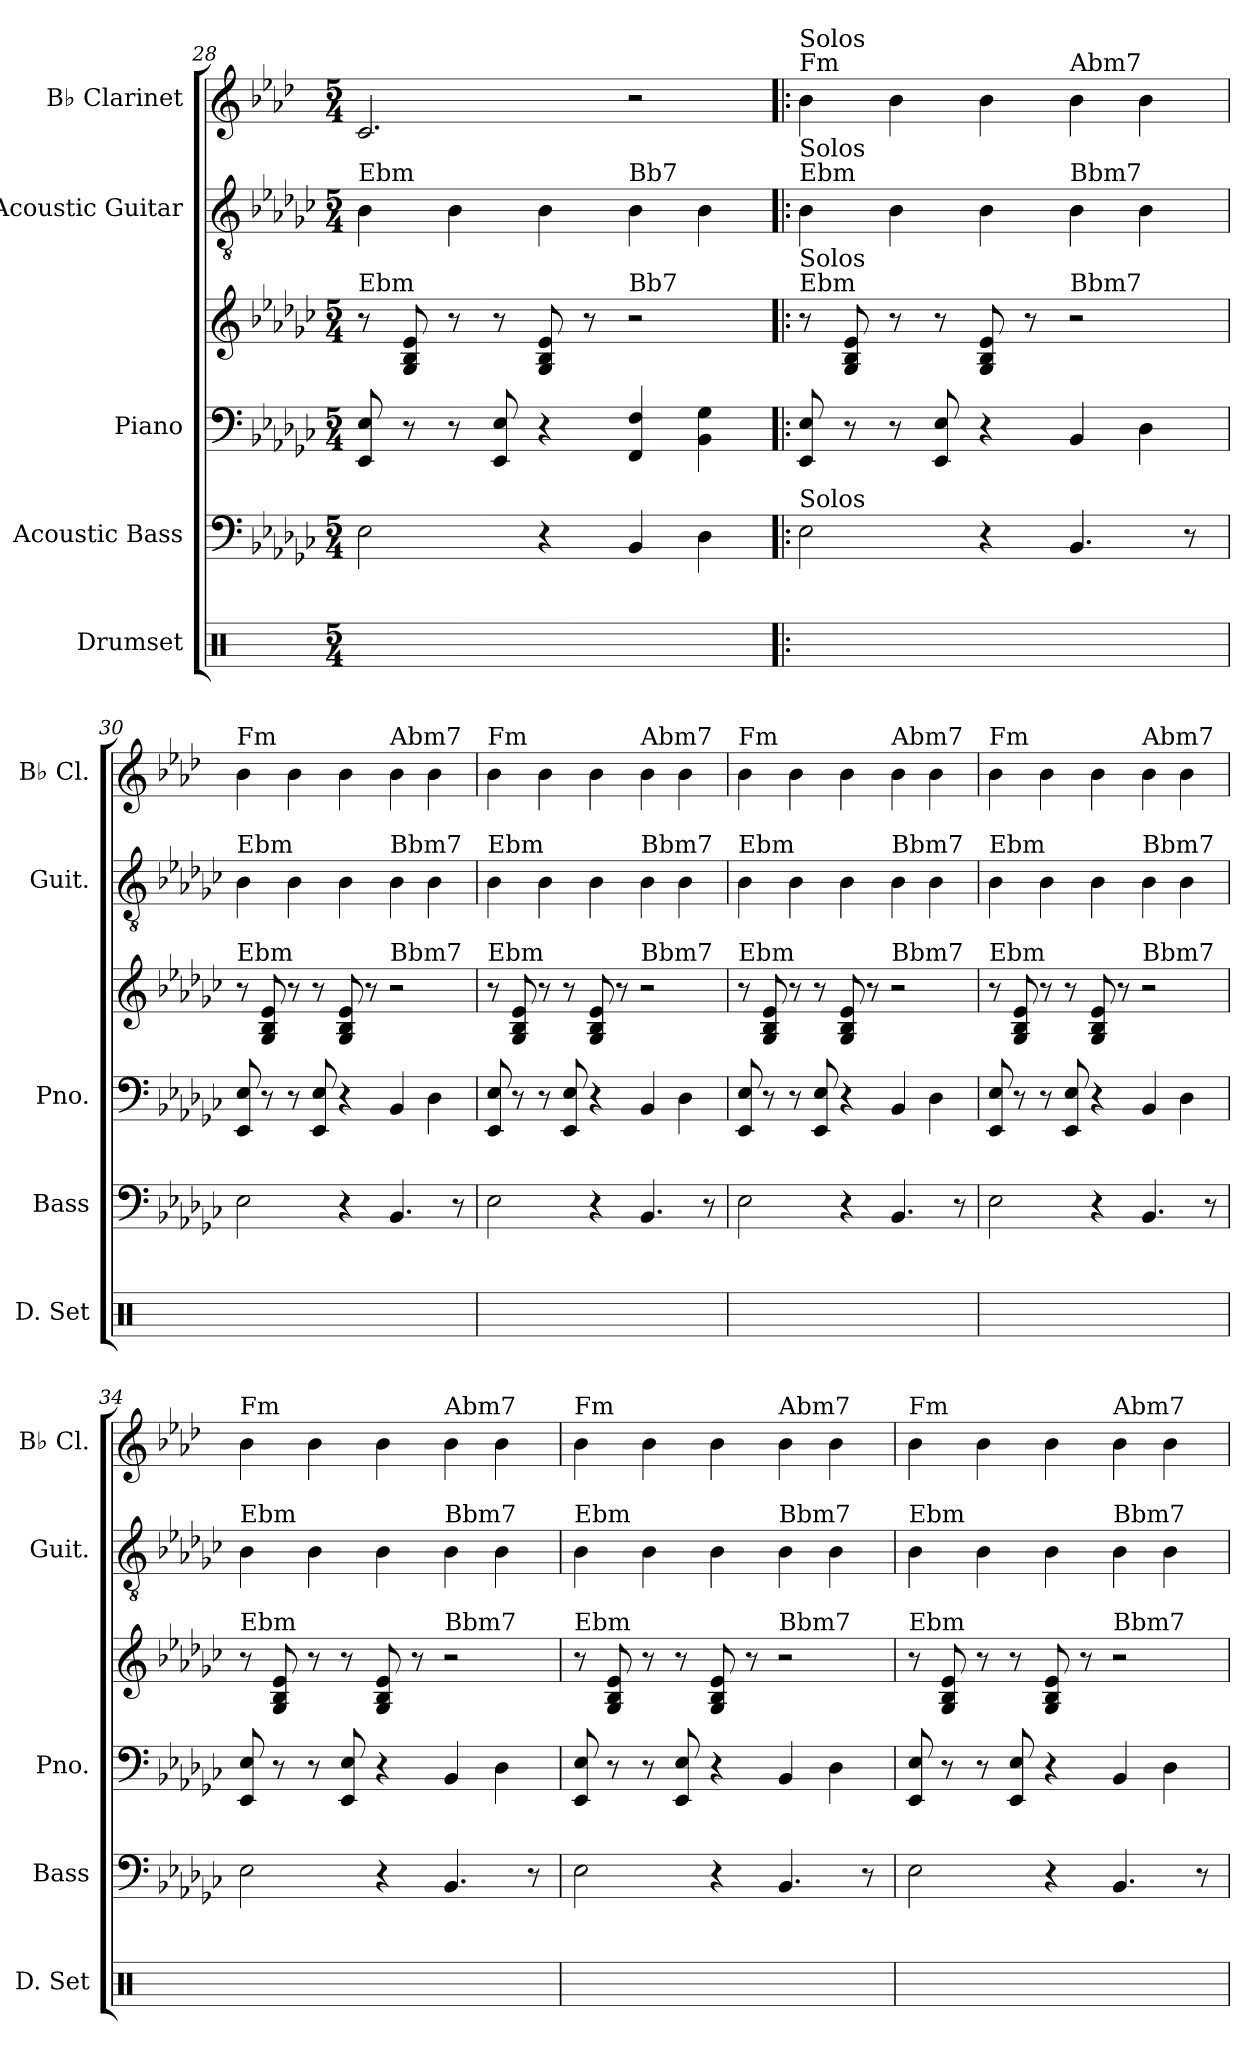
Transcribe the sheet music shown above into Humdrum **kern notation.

**kern	**kern	**kern	**kern	**kern	**kern
*part5	*part4	*part3	*part3	*part2	*part1
*staff6	*staff5	*staff4	*staff3	*staff2	*staff1
*I"Drumset	*I"Acoustic Bass	*I"Piano	*	*I"Acoustic Guitar	*I"B♭ Clarinet
*I'D. Set	*I'Bass	*I'Pno.	*	*I'Guit.	*I'B♭ Cl.
*clefX	*clefF4	*clefF4	*clefG2	*clefGv2	*clefG2
*	*ITrd7c12	*	*	*	*ITrd1c2
*k[]	*k[b-e-a-d-g-c-]	*k[b-e-a-d-g-c-]	*k[b-e-a-d-g-c-]	*k[b-e-a-d-g-c-]	*k[b-e-a-d-g-c-]
*M5/4	*M5/4	*M5/4	*M5/4	*M5/4	*M5/4
=28	=28	=28	=28	=28	=28
!	!	!	!	!LO:TX:a:t=Ebm	!
!	!	!	!LO:TX:a:t=Ebm	!	!
4R	2EE-\	8EE-/ 8E-/	8r	4B-	2.B-/
.	.	8r	8G-/ 8B-/ 8e-/	.	.
4R	.	8r	8r	4B-	.
.	.	8EE-/ 8E-/	8r	.	.
4R	4r	4r	8G-/ 8B-/ 8e-/	4B-	.
.	.	.	8r	.	.
!	!	!	!	!LO:TX:a:t=Bb7	!
!	!	!	!LO:TX:a:t=Bb7	!	!
4R	4BBB-/	4FF/ 4F/	2r	4B-	2r
4R	4DD-\	4BB-\ 4G-\	.	4B-	.
!!LO:LB:g=z
=29!|:	=29!|:	=29!|:	=29!|:	=29!|:	=29!|:
!	!	!	!	!	!LO:TX:a:t=Fm
!	!	!	!	!	!LO:TX:a:t=Solos
!	!	!	!	!LO:TX:a:t=Ebm	!
!	!	!	!	!LO:TX:a:t=Solos	!
!	!	!	!LO:TX:a:t=Ebm	!	!
!	!	!	!LO:TX:a:t=Solos	!	!
!	!LO:TX:a:t=Solos	!	!	!	!
4R	2EE-\	8EE-/ 8E-/	8r	4B-	4a-
.	.	8r	8G-/ 8B-/ 8e-/	.	.
4R	.	8r	8r	4B-	4a-
.	.	8EE-/ 8E-/	8r	.	.
4R	4r	4r	8G-/ 8B-/ 8e-/	4B-	4a-
.	.	.	8r	.	.
!	!	!	!	!	!LO:TX:a:t=Abm7
!	!	!	!	!LO:TX:a:t=Bbm7	!
!	!	!	!LO:TX:a:t=Bbm7	!	!
4R	4.BBB-/	4BB-/	2r	4B-	4a-
4R	.	4D-\	.	4B-	4a-
.	8r	.	.	.	.
=30	=30	=30	=30	=30	=30
!	!	!	!	!	!LO:TX:a:t=Fm
!	!	!	!	!LO:TX:a:t=Ebm	!
!	!	!	!LO:TX:a:t=Ebm	!	!
4R	2EE-\	8EE-/ 8E-/	8r	4B-	4a-
.	.	8r	8G-/ 8B-/ 8e-/	.	.
4R	.	8r	8r	4B-	4a-
.	.	8EE-/ 8E-/	8r	.	.
4R	4r	4r	8G-/ 8B-/ 8e-/	4B-	4a-
.	.	.	8r	.	.
!	!	!	!	!	!LO:TX:a:t=Abm7
!	!	!	!	!LO:TX:a:t=Bbm7	!
!	!	!	!LO:TX:a:t=Bbm7	!	!
4R	4.BBB-/	4BB-/	2r	4B-	4a-
4R	.	4D-\	.	4B-	4a-
.	8r	.	.	.	.
=31	=31	=31	=31	=31	=31
!	!	!	!	!	!LO:TX:a:t=Fm
!	!	!	!	!LO:TX:a:t=Ebm	!
!	!	!	!LO:TX:a:t=Ebm	!	!
4R	2EE-\	8EE-/ 8E-/	8r	4B-	4a-
.	.	8r	8G-/ 8B-/ 8e-/	.	.
4R	.	8r	8r	4B-	4a-
.	.	8EE-/ 8E-/	8r	.	.
4R	4r	4r	8G-/ 8B-/ 8e-/	4B-	4a-
.	.	.	8r	.	.
!	!	!	!	!	!LO:TX:a:t=Abm7
!	!	!	!	!LO:TX:a:t=Bbm7	!
!	!	!	!LO:TX:a:t=Bbm7	!	!
4R	4.BBB-/	4BB-/	2r	4B-	4a-
4R	.	4D-\	.	4B-	4a-
.	8r	.	.	.	.
=32	=32	=32	=32	=32	=32
!	!	!	!	!	!LO:TX:a:t=Fm
!	!	!	!	!LO:TX:a:t=Ebm	!
!	!	!	!LO:TX:a:t=Ebm	!	!
4R	2EE-\	8EE-/ 8E-/	8r	4B-	4a-
.	.	8r	8G-/ 8B-/ 8e-/	.	.
4R	.	8r	8r	4B-	4a-
.	.	8EE-/ 8E-/	8r	.	.
4R	4r	4r	8G-/ 8B-/ 8e-/	4B-	4a-
.	.	.	8r	.	.
!	!	!	!	!	!LO:TX:a:t=Abm7
!	!	!	!	!LO:TX:a:t=Bbm7	!
!	!	!	!LO:TX:a:t=Bbm7	!	!
4R	4.BBB-/	4BB-/	2r	4B-	4a-
4R	.	4D-\	.	4B-	4a-
.	8r	.	.	.	.
!!LO:LB:g=z
=33	=33	=33	=33	=33	=33
!	!	!	!	!	!LO:TX:a:t=Fm
!	!	!	!	!LO:TX:a:t=Ebm	!
!	!	!	!LO:TX:a:t=Ebm	!	!
4R	2EE-\	8EE-/ 8E-/	8r	4B-	4a-
.	.	8r	8G-/ 8B-/ 8e-/	.	.
4R	.	8r	8r	4B-	4a-
.	.	8EE-/ 8E-/	8r	.	.
4R	4r	4r	8G-/ 8B-/ 8e-/	4B-	4a-
.	.	.	8r	.	.
!	!	!	!	!	!LO:TX:a:t=Abm7
!	!	!	!	!LO:TX:a:t=Bbm7	!
!	!	!	!LO:TX:a:t=Bbm7	!	!
4R	4.BBB-/	4BB-/	2r	4B-	4a-
4R	.	4D-\	.	4B-	4a-
.	8r	.	.	.	.
=34	=34	=34	=34	=34	=34
!	!	!	!	!	!LO:TX:a:t=Fm
!	!	!	!	!LO:TX:a:t=Ebm	!
!	!	!	!LO:TX:a:t=Ebm	!	!
4R	2EE-\	8EE-/ 8E-/	8r	4B-	4a-
.	.	8r	8G-/ 8B-/ 8e-/	.	.
4R	.	8r	8r	4B-	4a-
.	.	8EE-/ 8E-/	8r	.	.
4R	4r	4r	8G-/ 8B-/ 8e-/	4B-	4a-
.	.	.	8r	.	.
!	!	!	!	!	!LO:TX:a:t=Abm7
!	!	!	!	!LO:TX:a:t=Bbm7	!
!	!	!	!LO:TX:a:t=Bbm7	!	!
4R	4.BBB-/	4BB-/	2r	4B-	4a-
4R	.	4D-\	.	4B-	4a-
.	8r	.	.	.	.
=35	=35	=35	=35	=35	=35
!	!	!	!	!	!LO:TX:a:t=Fm
!	!	!	!	!LO:TX:a:t=Ebm	!
!	!	!	!LO:TX:a:t=Ebm	!	!
4R	2EE-\	8EE-/ 8E-/	8r	4B-	4a-
.	.	8r	8G-/ 8B-/ 8e-/	.	.
4R	.	8r	8r	4B-	4a-
.	.	8EE-/ 8E-/	8r	.	.
4R	4r	4r	8G-/ 8B-/ 8e-/	4B-	4a-
.	.	.	8r	.	.
!	!	!	!	!	!LO:TX:a:t=Abm7
!	!	!	!	!LO:TX:a:t=Bbm7	!
!	!	!	!LO:TX:a:t=Bbm7	!	!
4R	4.BBB-/	4BB-/	2r	4B-	4a-
4R	.	4D-\	.	4B-	4a-
.	8r	.	.	.	.
=36	=36	=36	=36	=36	=36
!	!	!	!	!	!LO:TX:a:t=Fm
!	!	!	!	!LO:TX:a:t=Ebm	!
!	!	!	!LO:TX:a:t=Ebm	!	!
4R	2EE-\	8EE-/ 8E-/	8r	4B-	4a-
.	.	8r	8G-/ 8B-/ 8e-/	.	.
4R	.	8r	8r	4B-	4a-
.	.	8EE-/ 8E-/	8r	.	.
4R	4r	4r	8G-/ 8B-/ 8e-/	4B-	4a-
.	.	.	8r	.	.
!	!	!	!	!	!LO:TX:a:t=Abm7
!	!	!	!	!LO:TX:a:t=Bbm7	!
!	!	!	!LO:TX:a:t=Bbm7	!	!
4R	4.BBB-/	4BB-/	2r	4B-	4a-
4R	.	4D-\	.	4B-	4a-
.	8r	.	.	.	.
=	=	=	=	=	=
*-	*-	*-	*-	*-	*-
